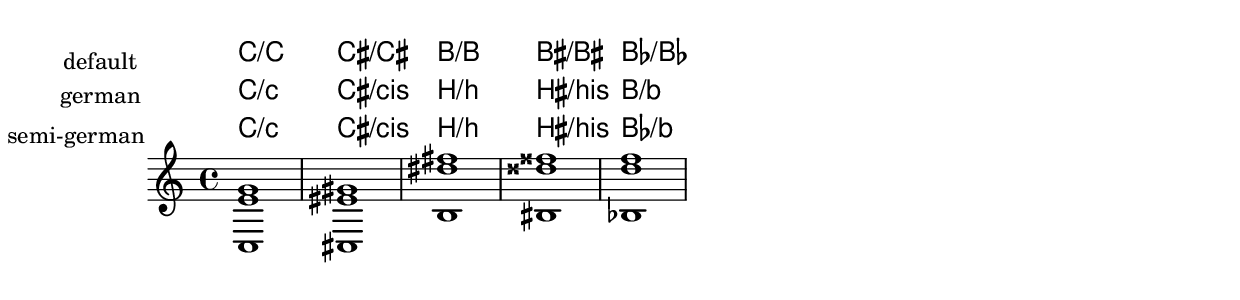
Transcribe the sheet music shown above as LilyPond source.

%%  Do not edit this file; it is auto-generated from LSR!
\version "2.10.12"

\header { texidoc = "
The english naming of chords (default) can be changed to german 
(@code{\\germanChords} replaces B and Bes to H and B) or semi-german 
(@code{\\semiGermanChords} replaces B and Bes to H and Bb).



" }

music = \chordmode {
  c1/c cis/cis
  b/b bis/bis bes/bes
} 

%% The following is only here to print the names of the
%% chords styles; it can be removed if you do not need to
%% print them.

\layout {
  \context {\ChordNames \consists Instrument_name_engraver }
}

<<
  \new ChordNames {
    \set ChordNames.instrumentName = #"default"
    \music
  }
  \new ChordNames {
    \set ChordNames.instrumentName = #"german"
    \germanChords \music }
  \new ChordNames {
    \set ChordNames.instrumentName = #"semi-german"
    \semiGermanChords \music }
  \context Voice { \music }
>>
